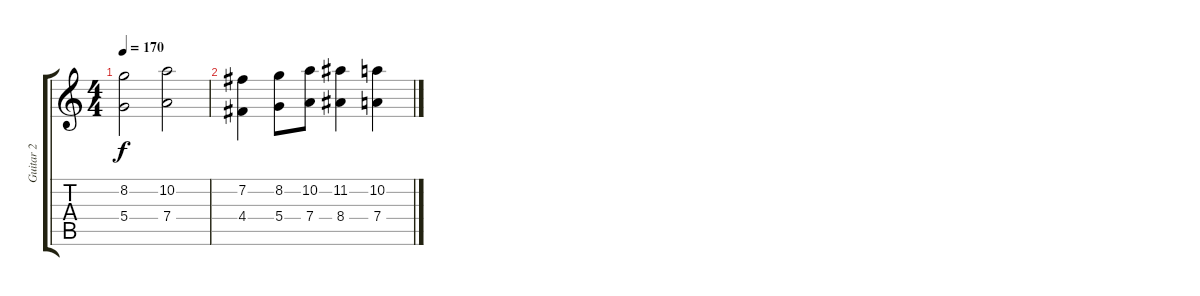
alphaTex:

\track ("Guitar 2" "Guitar 2") {instrument distortionguitar}
\staff {score tabs}
\tuning (E4 B3 G3 D3 A2 E2) {hide}
\ts (4 4)
\tempo 170
\clef g2
\ks c
(8.2 5.4).2{dy f} (10.2 7.4).2 |
(7.2 4.4).4 (8.2 5.4).8 (10.2 7.4).8 (11.2 8.4).4 (10.2 7.4).4
